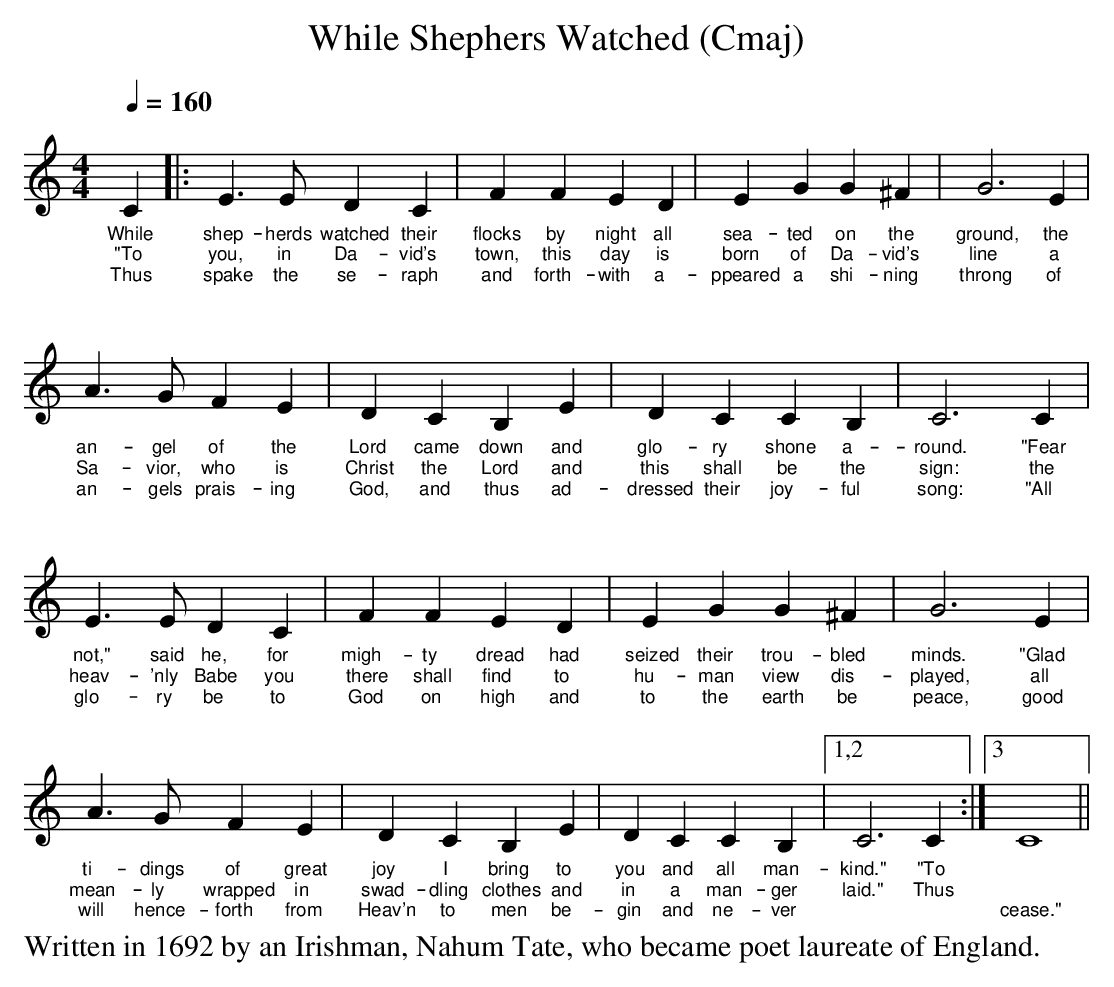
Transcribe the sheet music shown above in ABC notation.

X:1
T:While Shephers Watched (Cmaj)
Q:1/4=160
M:4/4
L:1/8
K:Cmaj
C2|:E3ED2C2|F2F2E2D2|E2G2G2^F2|G6E2|
w:While shep-herds watched their flocks by night all sea-ted on the ground, the
w:"To you, in Da-vid's town, this day is born of Da-vid's line a
w:Thus spake the se-raph and forth-with a-ppeared a shi-ning throng of
A3GF2E2|D2C2B,2E2|D2C2C2B,2|C6C2|
w:an-gel of the Lord came down and glo-ry shone a-round.  "Fear
w:Sa-vior, who is Christ the Lord and this shall be the sign: the
w:an-gels prais-ing God, and thus ad-dressed their joy-ful song: "All
E3ED2C2|F2F2E2D2|E2G2G2^F2|G6E2|
w:not," said he, for migh-ty dread had seized their trou-bled minds. "Glad
w:heav-'nly Babe you there shall find to hu-man view dis-played, all
w:glo-ry be to God on high and to the earth be peace, good
A3GF2E2|D2C2B,2E2|D2C2C2B,2|1,2C6 C2:|3C8||
w:ti-dings of great joy I bring to you and all man-kind." "To *
w:mean-ly wrapped in swad-dling clothes and in a man-ger laid." Thus *
w:will hence-forth from Heav'n to men be-gin and ne-ver ** cease."
